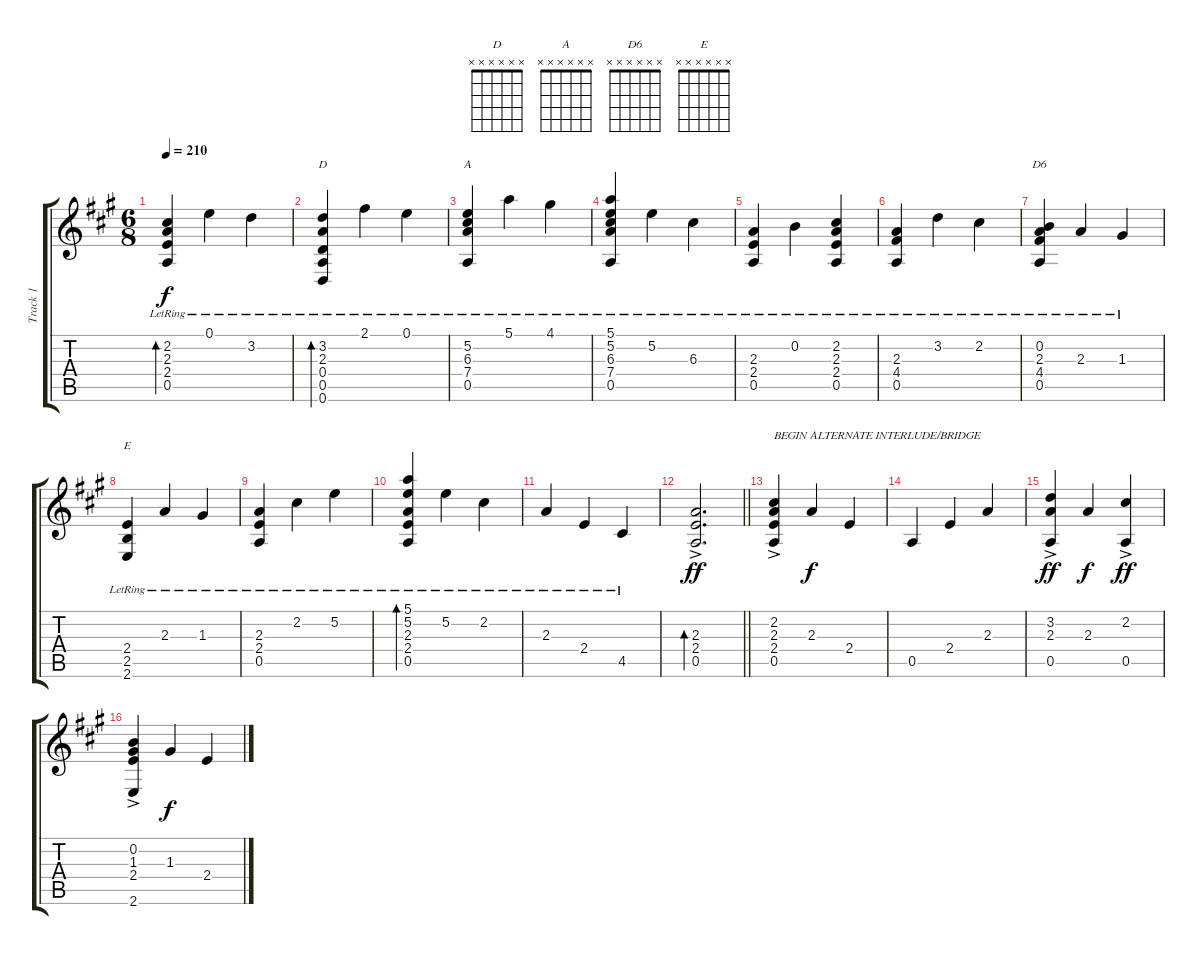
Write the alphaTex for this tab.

\track ("Track 1" "Track 1") {instrument acousticguitarnylon}
\staff {score tabs}
\tuning (E4 B3 G3 D3 A2 D2) {hide}
\chord ("D" x x x x x x)
\chord ("A" x x x x x x)
\chord ("D6" x x x x x x)
\chord ("E" x x x x x x)
\ts (6 8)
\tempo 210
\clef g2
\ks a
(2.2{lr} 2.3{lr} 2.4{lr} 0.5{lr}).4{bd 120 dy f} 0.1{lr}.4 3.2{lr}.4 |
(3.2{lr} 2.3{lr} 0.4{lr} 0.5{lr} 0.6).4{bd 120 ch "D"} 2.1{lr}.4 0.1{lr}.4 |
(5.2{lr} 6.3{lr} 7.4{lr} 0.5{lr}).4{ch "A"} 5.1{lr}.4 4.1{lr}.4 |
(5.1{lr} 5.2{lr} 6.3{lr} 7.4{lr} 0.5{lr}).4 5.2{lr}.4 6.3{lr}.4 |
(2.3{lr} 2.4{lr} 0.5{lr}).4 0.2{lr}.4 (2.2{lr} 2.3{lr} 2.4{lr} 0.5{lr}).4 |
(2.3{lr} 4.4{lr} 0.5{lr}).4 3.2{lr}.4 2.2{lr}.4 |
(0.2{lr} 2.3{lr} 4.4{lr} 0.5{lr}).4{ch "D6"} 2.3{lr}.4 1.3{lr}.4 |
(2.4{lr} 2.5{lr} 2.6{lr}).4{ch "E"} 2.3{lr}.4 1.3{lr}.4 |
(2.3{lr} 2.4{lr} 0.5{lr}).4 2.2{lr}.4 5.2{lr}.4 |
(5.1{lr} 5.2{lr} 2.3{lr} 2.4{lr} 0.5{lr}).4{bd 120} 5.2{lr}.4 2.2{lr}.4 |
2.3{lr}.4 2.4{lr}.4 4.5{lr}.4 |
\barLineRight lightlight
(2.3{ac} 2.4 0.5).2{d bd 480 dy ff} |
(2.2{ac} 2.3 2.4 0.5).4{txt "BEGIN ALTERNATE INTERLUDE/BRIDGE"} 2.3.4{dy f} 2.4.4 |
0.5.4 2.4.4 2.3.4 |
(3.2{ac} 2.3 0.5).4{dy ff} 2.3.4{dy f} (2.2{ac} 0.5).4{dy ff} |
(0.2{ac} 1.3 2.4 2.6).4 1.3.4{dy f} 2.4.4
